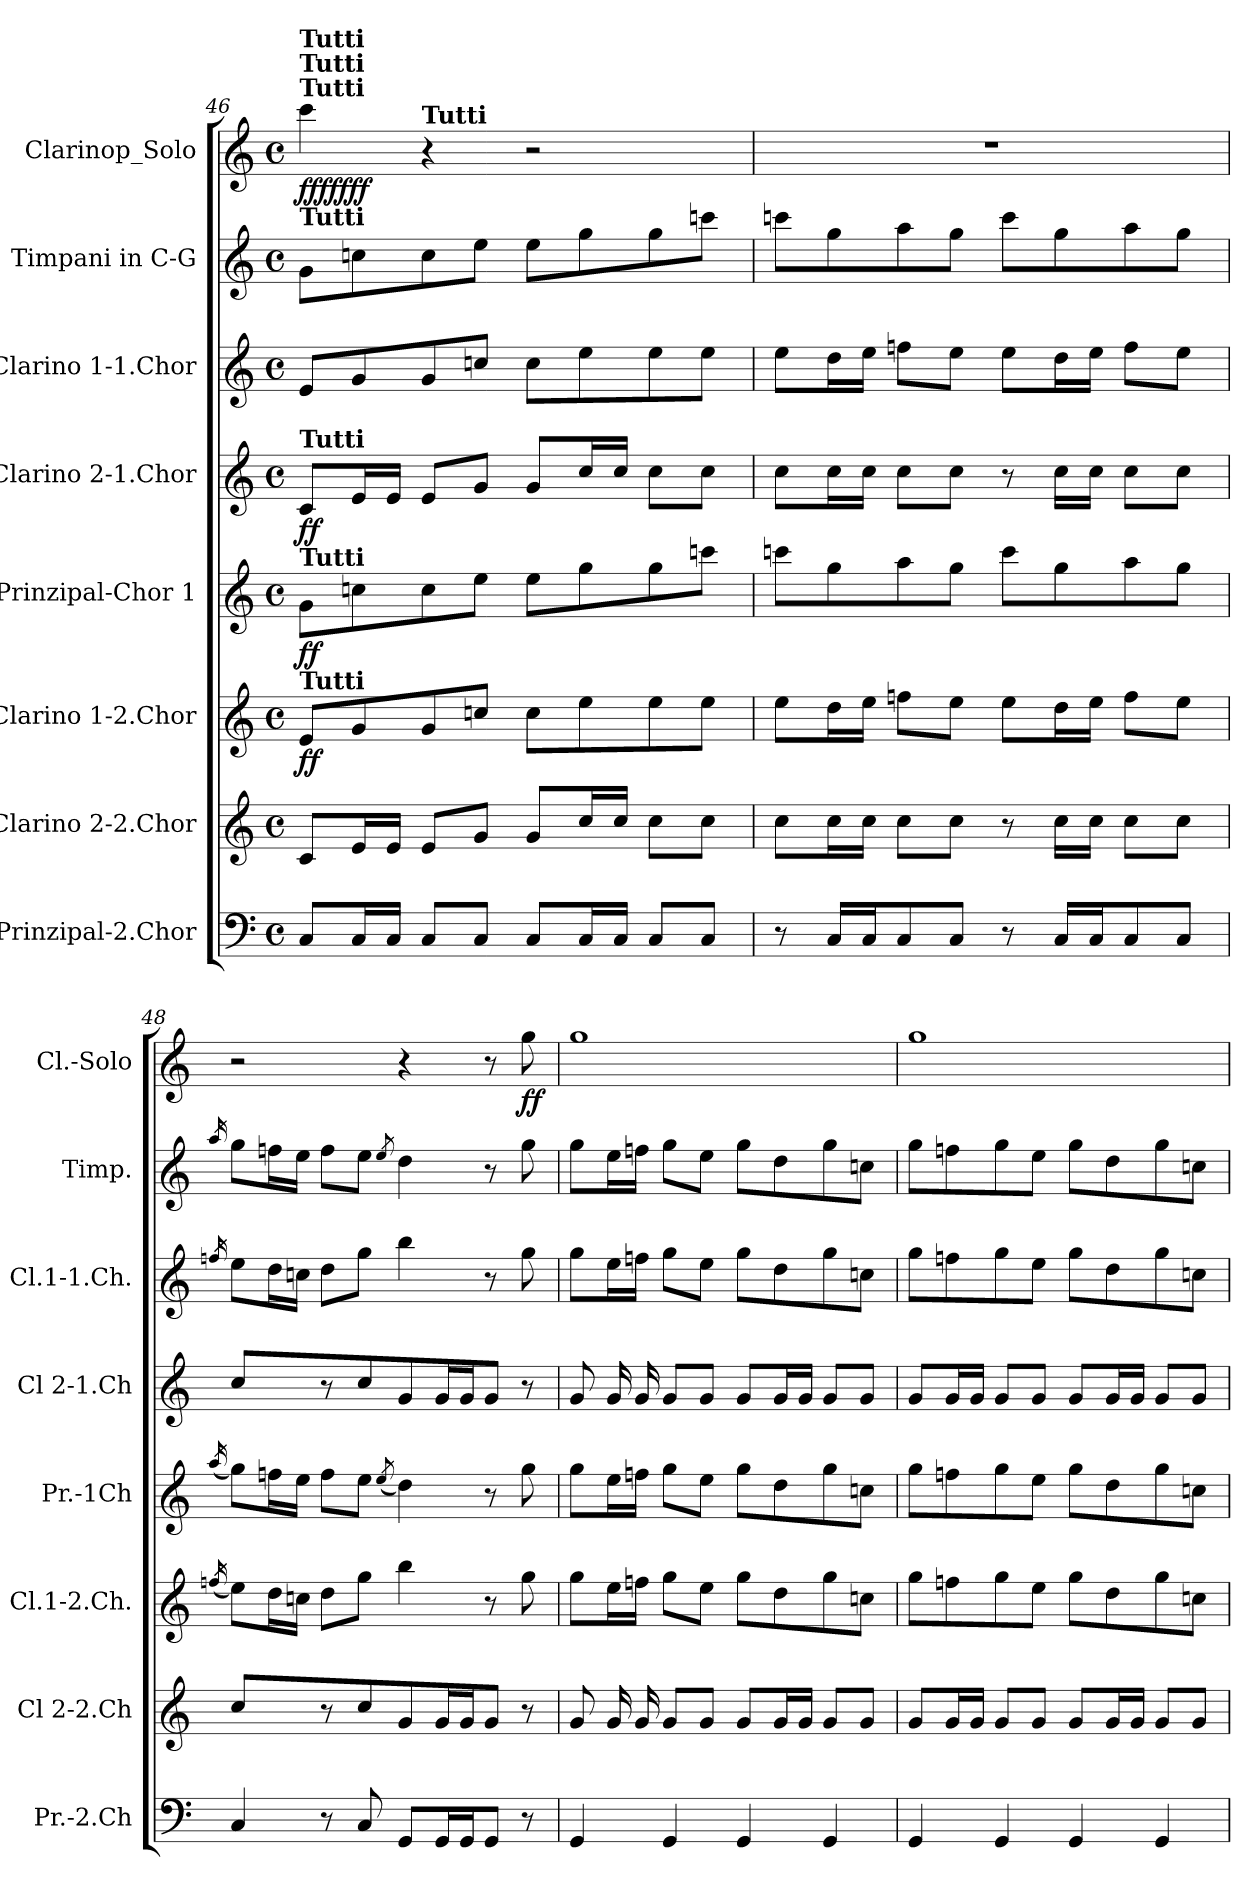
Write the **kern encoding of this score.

**kern	**kern	**kern	**dynam	**kern	**dynam	**kern	**dynam	**kern	**kern	**kern	**dynam
*part8	*part7	*part6	*part6	*part5	*part5	*part4	*part4	*part3	*part2	*part1	*part1
*staff8	*staff7	*staff6	*staff6	*staff5	*staff5	*staff4	*staff4	*staff3	*staff2	*staff1	*staff1
*I"Prinzipal-2.Chor	*I"Clarino 2-2.Chor	*I"Clarino 1-2.Chor	*	*I"Prinzipal-Chor 1	*	*I"Clarino 2-1.Chor	*	*I"Clarino 1-1.Chor	*I"Timpani in C-G	*I"Clarinop_Solo	*
*I'Pr.-2.Ch	*I'Cl 2-2.Ch	*I'Cl.1-2.Ch.	*	*I'Pr.-1Ch	*	*I'Cl 2-1.Ch	*	*I'Cl.1-1.Ch.	*I'Timp.	*I'Cl.-Solo	*
*clefF4	*clefG2	*clefG2	*	*clefG2	*	*clefG2	*	*clefG2	*clefG2	*clefG2	*
*	*	*ITrd1c2	*	*ITrd1c2	*	*	*	*ITrd1c2	*ITrd1c2	*	*
*M4/4	*M4/4	*M4/4	*	*M4/4	*	*M4/4	*	*M4/4	*M4/4	*M4/4	*
*met(c)	*met(c)	*met(c)	*	*met(c)	*	*met(c)	*	*met(c)	*met(c)	*met(c)	*
=46	=46	=46	=46	=46	=46	=46	=46	=46	=46	=46	=46
!	!	!	!	!	!	!	!	!	!	!LO:TX:b:B:t=Tutti	!
!	!	!	!	!	!	!	!	!	!	!LO:TX:a:B:t=Tutti	!
!	!	!	!	!	!	!	!	!	!	!LO:TX:a:B:t=Tutti	!
!	!	!	!	!	!	!	!	!	!	!LO:TX:a:B:t=Tutti	!
!	!	!	!	!	!	!LO:TX:a:B:t=Tutti	!	!	!	!	!
!	!	!	!	!LO:TX:a:B:t=Tutti	!	!	!	!	!	!	!
!	!	!LO:TX:a:B:t=Tutti	!	!	!	!	!	!	!	!	!
!	!	!	!LO:DY:b	!	!LO:DY:b	!	!LO:DY:b	!	!	!	!LO:DY:b
!	!	!	!	!	!	!	!	!	!	!	!LO:DY:n=1:b
!	!	!	!	!	!	!	!	!	!	!	!LO:DY:n=2:b
!	!	!	!	!	!	!	!	!	!	!	!LO:DY:n=3:b
8CL	8cL	8dL	ff	8fL	ff	8cL	ff	8dL	8fL	4ccc	ff ff ff f
16CL	16eL	8f	.	8b-	.	16eL	.	8f	8b-	.	.
16CJJ	16eJJ	.	.	.	.	16eJJ	.	.	.	.	.
!	!	!	!	!	!	!	!	!	!	!LO:TX:a:B:t=Tutti	!
8CL	8eL	8f	.	8b-	.	8eL	.	8f	8b-	4r	.
8CJ	8gJ	8b-J	.	8ddJ	.	8gJ	.	8b-J	8ddJ	.	.
8CL	8gL	8b-L	.	8ddL	.	8gL	.	8b-L	8ddL	2r	.
16CL	16ccL	8dd	.	8ff	.	16ccL	.	8dd	8ff	.	.
16CJJ	16ccJJ	.	.	.	.	16ccJJ	.	.	.	.	.
8CL	8ccL	8dd	.	8ff	.	8ccL	.	8dd	8ff	.	.
8CJ	8ccJ	8ddJ	.	8bb-J	.	8ccJ	.	8ddJ	8bb-J	.	.
!!LO:LB:g=z
=47	=47	=47	=47	=47	=47	=47	=47	=47	=47	=47	=47
8r	8ccL	8ddL	.	8bb-L	.	8ccL	.	8ddL	8bb-L	1r	.
16CLL	16ccL	16ccL	.	8ff	.	16ccL	.	16ccL	8ff	.	.
16CJ	16ccJJ	16ddJJ	.	.	.	16ccJJ	.	16ddJJ	.	.	.
8C	8ccL	8ee-L	.	8gg	.	8ccL	.	8ee-L	8gg	.	.
8CJ	8ccJ	8ddJ	.	8ffJ	.	8ccJ	.	8ddJ	8ffJ	.	.
8r	8r	8ddL	.	8bb-L	.	8r	.	8ddL	8bb-L	.	.
16CLL	16ccLL	16ccL	.	8ff	.	16ccLL	.	16ccL	8ff	.	.
16CJ	16ccJJ	16ddJJ	.	.	.	16ccJJ	.	16ddJJ	.	.	.
8C	8ccL	8ee-L	.	8gg	.	8ccL	.	8ee-L	8gg	.	.
8CJ	8ccJ	8ddJ	.	8ffJ	.	8ccJ	.	8ddJ	8ffJ	.	.
=48	=48	=48	=48	=48	=48	=48	=48	=48	=48	=48	=48
.	.	(>16qee-	.	(>16qgg	.	.	.	16qee-	16qgg	.	.
4C	4cc	8ddL)	.	8ffL)	.	4cc	.	8ddL	8ffL	2r	.
.	.	16ccL	.	16ee-L	.	.	.	16ccL	16ee-L	.	.
.	.	16b-JJ	.	16ddJJ	.	.	.	16b-JJ	16ddJJ	.	.
8r	8r	8ccL	.	8ee-L	.	8r	.	8ccL	8ee-L	.	.
8C	8cc	8ffJ	.	8ddJ	.	8cc	.	8ffJ	8ddJ	.	.
.	.	.	.	(>8qdd	.	.	.	.	8qdd	.	.
8GGL	8gL	4aa	.	4cc)	.	8gL	.	4aa	4cc	4r	.
16GGL	16gL	.	.	.	.	16gL	.	.	.	.	.
16GGJ	16gJJ	.	.	.	.	16gJJ	.	.	.	.	.
8GGJ	8gJ	8r	.	8r	.	8gJ	.	8r	8r	8r	.
!	!	!	!	!	!	!	!	!	!	!	!LO:DY:b
8r	8r	8ff	.	8ff	.	8r	.	8ff	8ff	8gg	ff
=49	=49	=49	=49	=49	=49	=49	=49	=49	=49	=49	=49
4GG	8g	8ffL	.	8ffL	.	8g	.	8ffL	8ffL	1gg	.
.	16g	16ddL	.	16ddL	.	16g	.	16ddL	16ddL	.	.
.	16g	16ee-JJ	.	16ee-JJ	.	16g	.	16ee-JJ	16ee-JJ	.	.
4GG	8gL	8ffL	.	8ffL	.	8gL	.	8ffL	8ffL	.	.
.	8gJ	8ddJ	.	8ddJ	.	8gJ	.	8ddJ	8ddJ	.	.
4GG	8gL	8ffL	.	8ffL	.	8gL	.	8ffL	8ffL	.	.
.	16gL	8cc	.	8cc	.	16gL	.	8cc	8cc	.	.
.	16gJJ	.	.	.	.	16gJJ	.	.	.	.	.
4GG	8gL	8ff	.	8ff	.	8gL	.	8ff	8ff	.	.
.	8gJ	8b-J	.	8b-J	.	8gJ	.	8b-J	8b-J	.	.
!!LO:LB:g=z
=50	=50	=50	=50	=50	=50	=50	=50	=50	=50	=50	=50
4GG	8gL	8ffL	.	8ffL	.	8gL	.	8ffL	8ffL	1gg	.
.	16gL	8ee-	.	8ee-	.	16gL	.	8ee-	8ee-	.	.
.	16gJJ	.	.	.	.	16gJJ	.	.	.	.	.
4GG	8gL	8ff	.	8ff	.	8gL	.	8ff	8ff	.	.
.	8gJ	8ddJ	.	8ddJ	.	8gJ	.	8ddJ	8ddJ	.	.
4GG	8gL	8ffL	.	8ffL	.	8gL	.	8ffL	8ffL	.	.
.	16gL	8cc	.	8cc	.	16gL	.	8cc	8cc	.	.
.	16gJJ	.	.	.	.	16gJJ	.	.	.	.	.
4GG	8gL	8ff	.	8ff	.	8gL	.	8ff	8ff	.	.
.	8gJ	8b-J	.	8b-J	.	8gJ	.	8b-J	8b-J	.	.
=	=	=	=	=	=	=	=	=	=	=	=
*-	*-	*-	*-	*-	*-	*-	*-	*-	*-	*-	*-
